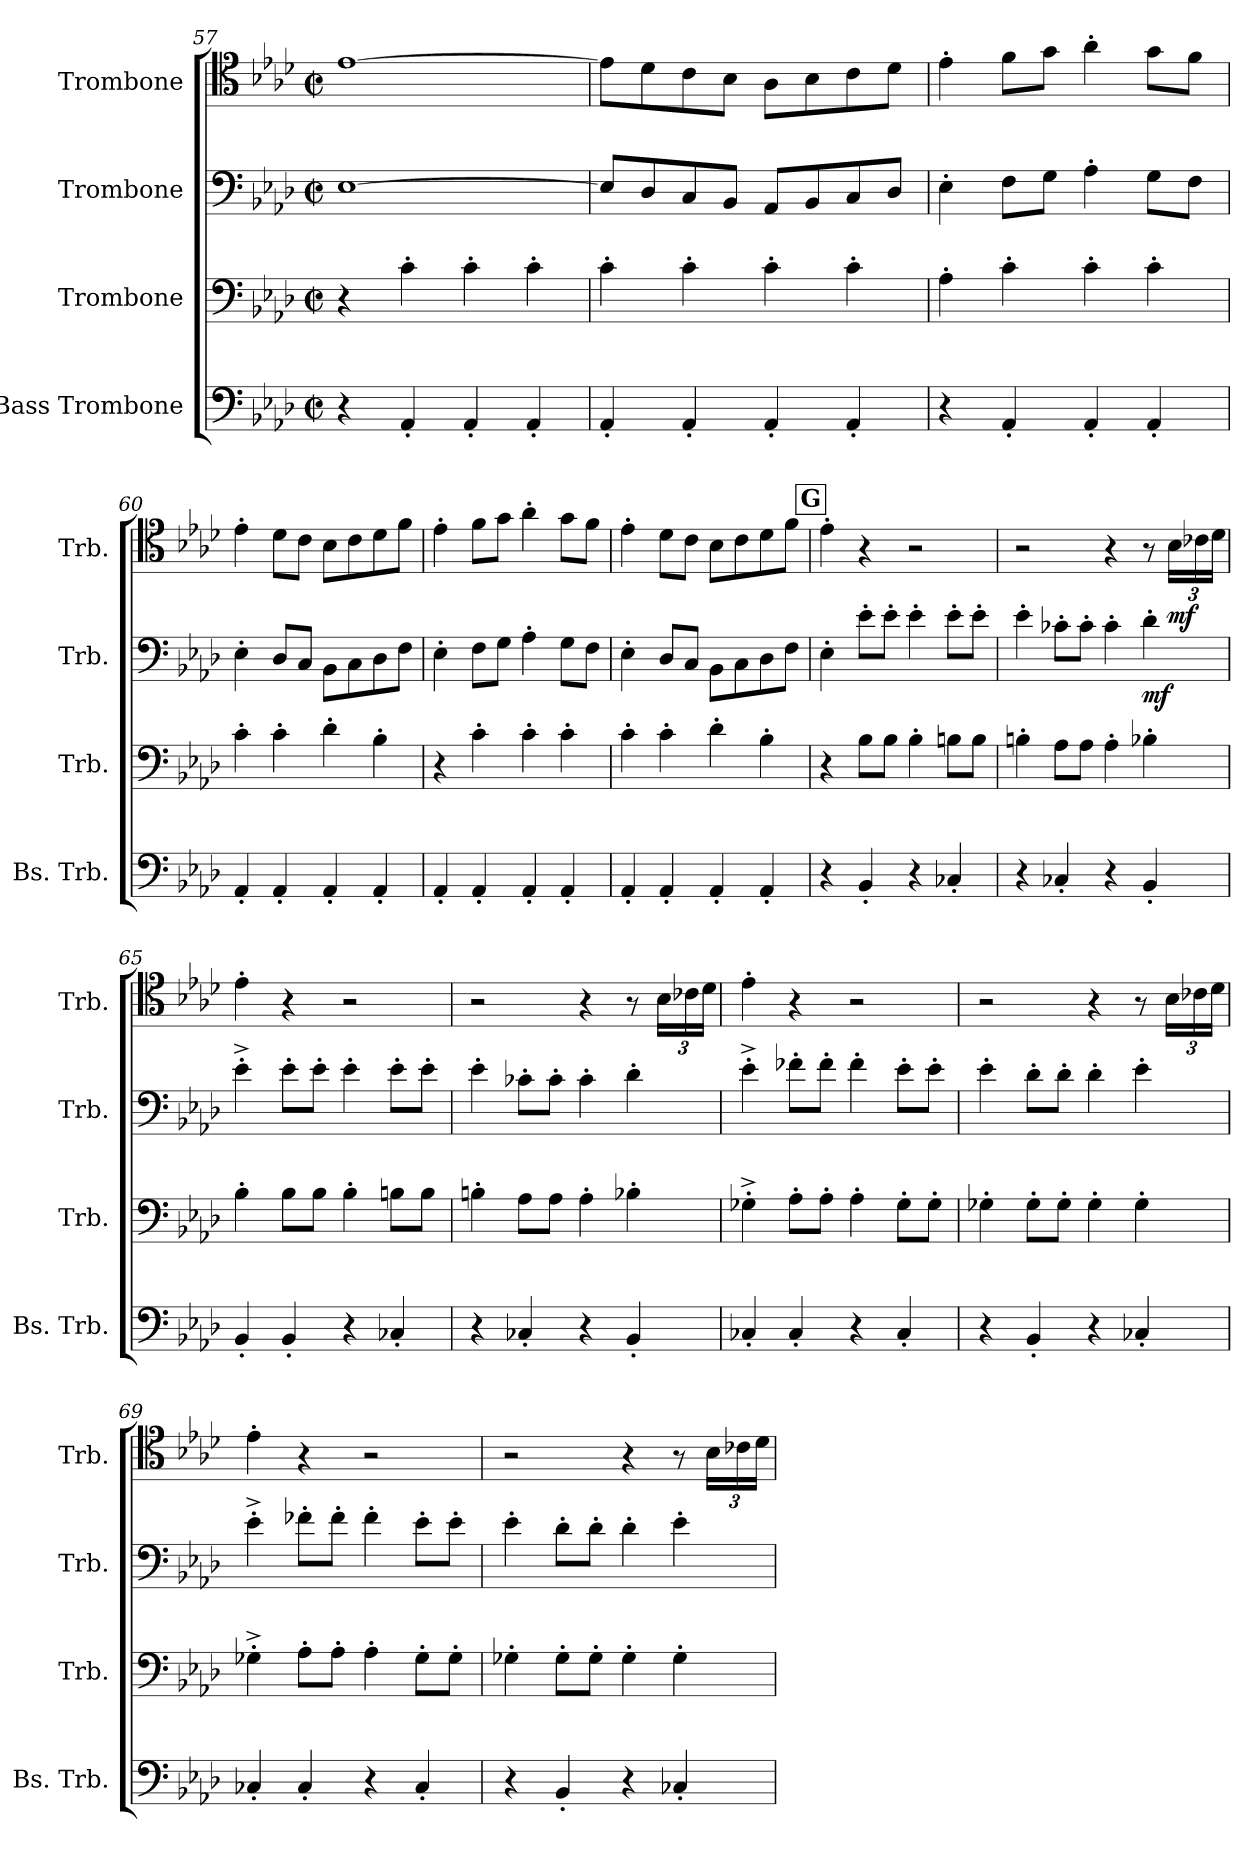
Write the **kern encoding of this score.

**kern	**kern	**kern	**dynam	**kern	**dynam
*part4	*part3	*part2	*part2	*part1	*part1
*staff4	*staff3	*staff2	*staff2	*staff1	*staff1
*I"Bass Trombone	*I"Trombone	*I"Trombone	*	*I"Trombone	*
*I'Bs. Trb.	*I'Trb.	*I'Trb.	*	*I'Trb.	*
*clefF4	*clefF4	*clefF4	*	*clefC4	*
*k[b-e-a-d-]	*k[b-e-a-d-]	*k[b-e-a-d-]	*	*k[b-e-a-d-]	*
*M2/2	*M2/2	*M2/2	*	*M2/2	*
*met(c|)	*met(c|)	*met(c|)	*	*met(c|)	*
=57	=57	=57	=57	=57	=57
4r	4r	[1E-	.	[1e-	.
4AA-'/	4c'\	.	.	.	.
4AA-'/	4c'\	.	.	.	.
4AA-'/	4c'\	.	.	.	.
=58	=58	=58	=58	=58	=58
4AA-'/	4c'\	8E-/L]	.	8e-\L]	.
.	.	8D-/	.	8d-\	.
4AA-'/	4c'\	8C/	.	8c\	.
.	.	8BB-/J	.	8B-\J	.
4AA-'/	4c'\	8AA-/L	.	8A-\L	.
.	.	8BB-/	.	8B-\	.
4AA-'/	4c'\	8C/	.	8c\	.
.	.	8D-/J	.	8d-\J	.
=59	=59	=59	=59	=59	=59
4r	4A-'\	4E-'\	.	4e-'\	.
4AA-'/	4c'\	8F\L	.	8f\L	.
.	.	8G\J	.	8g\J	.
4AA-'/	4c'\	4A-'\	.	4a-'\	.
4AA-'/	4c'\	8G\L	.	8g\L	.
.	.	8F\J	.	8f\J	.
=60	=60	=60	=60	=60	=60
4AA-'/	4c'\	4E-'\	.	4e-'\	.
4AA-'/	4c'\	8D-/L	.	8d-\L	.
.	.	8C/J	.	8c\J	.
4AA-'/	4d-'\	8BB-\L	.	8B-\L	.
.	.	8C\	.	8c\	.
4AA-'/	4B-'\	8D-\	.	8d-\	.
.	.	8F\J	.	8f\J	.
!!LO:LB:g=z
=61	=61	=61	=61	=61	=61
4AA-'/	4r	4E-'\	.	4e-'\	.
4AA-'/	4c'\	8F\L	.	8f\L	.
.	.	8G\J	.	8g\J	.
4AA-'/	4c'\	4A-'\	.	4a-'\	.
4AA-'/	4c'\	8G\L	.	8g\L	.
.	.	8F\J	.	8f\J	.
=62	=62	=62	=62	=62	=62
4AA-'/	4c'\	4E-'\	.	4e-'\	.
4AA-'/	4c'\	8D-/L	.	8d-\L	.
.	.	8C/J	.	8c\J	.
4AA-'/	4d-'\	8BB-\L	.	8B-\L	.
.	.	8C\	.	8c\	.
4AA-'/	4B-'\	8D-\	.	8d-\	.
.	.	8F\J	.	8f\J	.
!!LO:REH:place=s1:a:fs=14:t=G
=63	=63	=63	=63	=63	=63
4r	4r	4E-'\	.	4e-'\	.
4BB-'/	8B-\L	8e-'\L	.	4r	.
.	8B-\J	8e-'\J	.	.	.
4r	4B-'\	4e-'\	.	2r	.
4C-X'/	8Bn\L	8e-'\L	.	.	.
.	8B\J	8e-'\J	.	.	.
=64	=64	=64	=64	=64	=64
4r	4Bn'\	4e-'\	.	2r	.
4C-X'/	8A-\L	8c-X'\L	.	.	.
.	8A-\J	8c-'\J	.	.	.
4r	4A-'\	4c-'\	.	4r	.
!	!	!	!LO:DY:b	!	!
4BB-'/	4B-X'\	4d-'\	mf	8r	.
*	*	*	*	*Xbrackettup	*
!	!	!	!	!	!LO:DY:b
.	.	.	.	24B-\LL	mf
.	.	.	.	24c-X\	.
.	.	.	.	24d-\JJ	.
=65	=65	=65	=65	=65	=65
4BB-'/	4B-'\	4e-'^\	.	4e-'\	.
4BB-'/	8B-\L	8e-'\L	.	4r	.
.	8B-\J	8e-'\J	.	.	.
4r	4B-'\	4e-'\	.	2r	.
4C-X'/	8Bn\L	8e-'\L	.	.	.
.	8B\J	8e-'\J	.	.	.
=66	=66	=66	=66	=66	=66
4r	4Bn'\	4e-'\	.	2r	.
4C-X'/	8A-\L	8c-X'\L	.	.	.
.	8A-\J	8c-'\J	.	.	.
4r	4A-'\	4c-'\	.	4r	.
4BB-'/	4B-X'\	4d-'\	.	8r	.
.	.	.	.	24B-\LL	.
.	.	.	.	24c-X\	.
.	.	.	.	24d-\JJ	.
!!LO:LB:g=z
=67	=67	=67	=67	=67	=67
4C-X'/	4G-X'^\	4e-'^\	.	4e-'\	.
4C-'/	8A-'\L	8f-X'\L	.	4r	.
.	8A-'\J	8f-'\J	.	.	.
4r	4A-'\	4f-'\	.	2r	.
4C-'/	8G-'\L	8e-'\L	.	.	.
.	8G-'\J	8e-'\J	.	.	.
=68	=68	=68	=68	=68	=68
4r	4G-X'\	4e-'\	.	2r	.
4BB-'/	8G-'\L	8d-'\L	.	.	.
.	8G-'\J	8d-'\J	.	.	.
4r	4G-'\	4d-'\	.	4r	.
4C-X'/	4G-'\	4e-'\	.	8r	.
.	.	.	.	24B-\LL	.
.	.	.	.	24c-X\	.
.	.	.	.	24d-\JJ	.
=69	=69	=69	=69	=69	=69
4C-X'/	4G-X'^\	4e-'^\	.	4e-'\	.
4C-'/	8A-'\L	8f-X'\L	.	4r	.
.	8A-'\J	8f-'\J	.	.	.
4r	4A-'\	4f-'\	.	2r	.
4C-'/	8G-'\L	8e-'\L	.	.	.
.	8G-'\J	8e-'\J	.	.	.
=70	=70	=70	=70	=70	=70
4r	4G-X'\	4e-'\	.	2r	.
4BB-'/	8G-'\L	8d-'\L	.	.	.
.	8G-'\J	8d-'\J	.	.	.
4r	4G-'\	4d-'\	.	4r	.
4C-X'/	4G-'\	4e-'\	.	8r	.
.	.	.	.	24B-\LL	.
.	.	.	.	24c-X\	.
.	.	.	.	24d-\JJ	.
=	=	=	=	=	=
*-	*-	*-	*-	*-	*-
